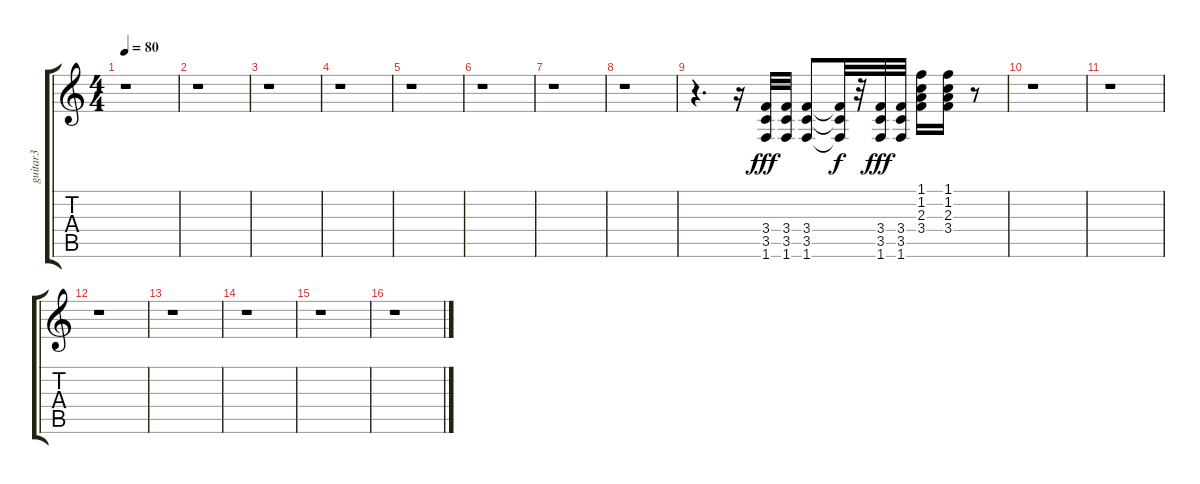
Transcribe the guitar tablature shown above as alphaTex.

\track ("guitar3" "guitar3") {instrument acousticguitarsteel}
\staff {score tabs}
\tuning (E4 B3 G3 D3 A2 E2) {hide}
\ts (4 4)
\tempo 80
\clef g2
\ks c
r.1{dy fff} |
r.1 |
r.1 |
r.1 |
r.1 |
r.1 |
r.1 |
r.1 |
r.4{d} r.16 (3.4 3.5 1.6).32 (3.4 3.5 1.6).32 (3.4 3.5 1.6).8 (3.4{t} 3.5{t} 1.6{t}).32{dy f} r.32 (3.4 3.5 1.6).32{dy fff} (3.4 3.5 1.6).32 (1.1 1.2 2.3 3.4).16 (1.1 1.2 2.3 3.4).16 r.8 |
r.1 |
r.1 |
r.1 |
r.1 |
r.1 |
r.1 |
r.1
